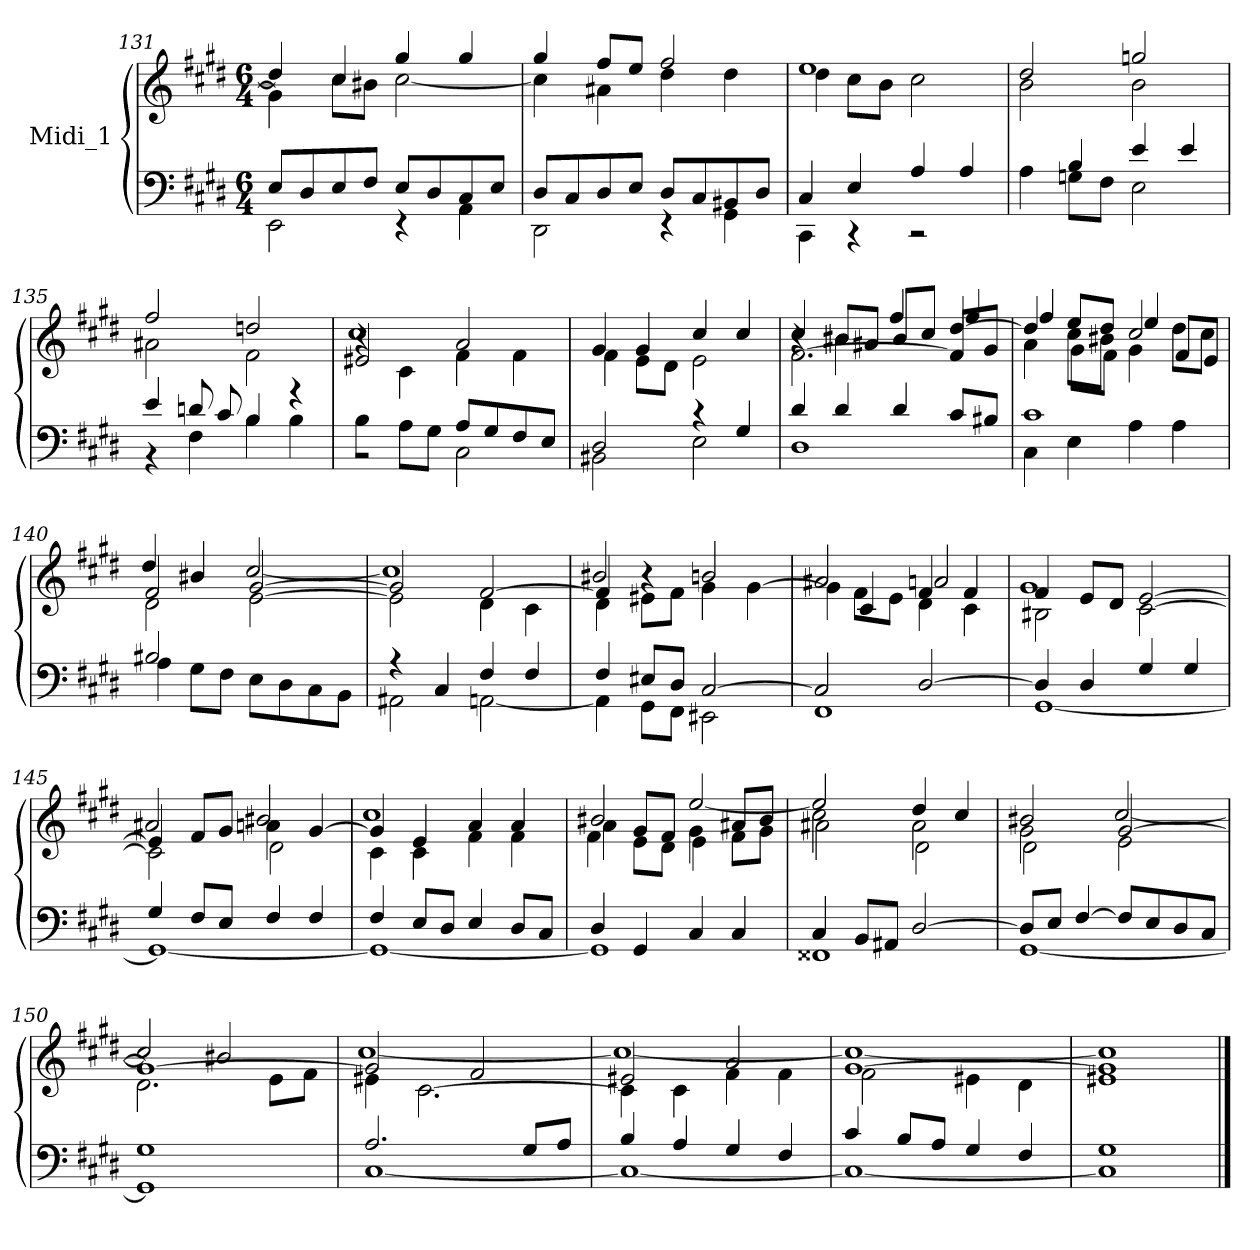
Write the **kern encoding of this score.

**kern	**kern
*part1	*part1
*staff2	*staff1
*I"Midi_1	*
*clefF4	*clefG2
*k[f#c#g#d#]	*k[f#c#g#d#]
*E:	*E:
*M6/4	*M6/4
=131	=131
*^	*^
*	*^	*	*^
*	*	*	*	*	*^
8E/L	2EE\	1ryy	4dd#/]	4g#\]	1ryy	1ryy
8D#/	.	.	.	.	.	.
8E/	.	.	4cc#/	8cc#\L	.	.
8F#/J	.	.	.	8b#X\J	.	.
8E/L	4r	.	4gg#/	[2cc#\	.	.
8D#/	.	.	.	.	.	.
8C#/	4AA\	.	4gg#/	.	.	.
8E/J	.	.	.	.	.	.
=132	=132	=132	=132	=132	=132	=132
8D#/L	2DD#\	1ryy	4gg#/	4cc#\]	1ryy	1ryy
8C#/	.	.	.	.	.	.
8D#/	.	.	8ff#/L	4a#X\	.	.
8E/J	.	.	8ee/J	.	.	.
8D#/L	4r	.	2ff#/	4dd#\	.	.
8C#/	.	.	.	.	.	.
8BB#X/	4GG#\	.	.	4dd#\	.	.
8D#/J	.	.	.	.	.	.
=133	=133	=133	=133	=133	=133	=133
1ryy	4C#/	4CC#\	1ee	4dd#\	1ryy	1ryy
.	4E/	4r	.	8cc#\L	.	.
.	.	.	.	8b\J	.	.
.	4A/	2r	.	2cc#\	.	.
.	4A/	.	.	.	.	.
=134	=134	=134	=134	=134	=134	=134
4ryy	4A\	1ryy	2dd#/	2b\	1ryy	1ryy
4B/	8Gn\L	.	.	.	.	.
.	8F#\J	.	.	.	.	.
4e/	2E\	.	2ggn/	2b\	.	.
4e/	.	.	.	.	.	.
=135	=135	=135	=135	=135	=135	=135
4e/	4ryy	4r	2ff#/	2a#X\	1ryy	1ryy
8dn/	4F#\	4ryy	.	.	.	.
8c#/	.	.	.	.	.	.
4B/	4B\	4ryy	2f#\	2ddn/	.	.
4r	4B\	4ryy	.	.	.	.
=136	=136	=136	=136	=136	=136	=136
1ryy	4B\	2r	2e#X/	1cc#	4r	1ryy
.	8A\L	.	.	.	4c#\	.
.	8G#\J	.	.	.	.	.
.	8A/L	2C#\	2a/	.	4f#\	.
.	8G#/	.	.	.	.	.
.	8F#/	.	.	.	4f#\	.
.	8E/J	.	.	.	.	.
=137	=137	=137	=137	=137	=137	=137
2D#/	2BB#X\	1ryy	4g#/	1ryy	4f#\	1ryy
.	.	.	4g#/	.	8e\L	.
.	.	.	.	.	8d#\J	.
4r	2E\	.	4cc#/	.	2e\	.
4G#/	.	.	4cc#/	.	.	.
*	*v	*v	*	*	*	*
=138	=138	=138	=138	=138	=138
4d#/	1D#	4cc#/	4r	[2.f#\	1ryy
4d#/	.	8b#X/L	4b#\	.	.
.	.	8a#X/J	.	.	.
4d#/	.	8b#/L	4ff#/	.	.
.	.	8cc#/J	.	.	.
8c#/L	.	[4dd#/	4ff#/	8f#/L]	.
8B#X/J	.	.	.	8g#/J	.
=139	=139	=139	=139	=139	=139
1c#	4C#\	4dd#/]	4ff#/	4a\	1ryy
.	4E\	8ee/L	8cc#\L	8g#\L	.
.	.	8dd#/J	8b#X\J	8f#\J	.
.	4A\	2cc#/	4ee/	4g#\	.
.	4A\	.	8dd#\L	8f#/L	.
.	.	.	8cc#\J	8e/J	.
=140	=140	=140	=140	=140	=140
2B#X/	4A\	2f#/	4dd#/	2d#\	1ryy
.	8G#\L	.	4b#X/	.	.
.	8F#\J	.	.	.	.
2ryy	8E\L	[2g#/	[2cc#/	[2e\	.
.	8D#\	.	.	.	.
.	8C#\	.	.	.	.
.	8BB\J	.	.	.	.
=141	=141	=141	=141	=141	=141
4r	2AA#X\	2g#/]	1cc#]	2e\]	1ryy
4C#/	.	.	.	.	.
4F#/	[2AAn\	[2f#/	.	4d#\	.
4F#/	.	.	.	4c#\	.
=142	=142	=142	=142	=142	=142
4F#/	4AA\]	4f#/]	2b#X/	4d#\	1ryy
8E#X/L	8GG#\L	4r	.	8e#X\L	.
8D#/J	8FF#\J	.	.	8f#\J	.
[2C#/	2EE#X\	2ryy	2bn/	4g#\	.
.	.	.	.	[4g#\	.
=143	=143	=143	=143	=143	=143
2C#/]	1FF#	4ryy	2a#X/	4g#\]	1ryy
.	.	4c#/	.	8f#\L	.
.	.	.	.	8e\J	.
[2D#/	.	4f#/	2an/	4d#\	.
.	.	4f#/	.	4c#\	.
=144	=144	=144	=144	=144	=144
4D#/]	[1GG#	4f#/	1g#	2B#X\	1ryy
4D#/	.	8e/L	.	.	.
.	.	8d#/J	.	.	.
4G#/	.	[2e/	.	[2c#\	.
4G#/	.	.	.	.	.
=145	=145	=145	=145	=145	=145
4G#/	1GG#_	4e/]	2a#X/	2c#\]	1ryy
8F#/L	.	8f#/L	.	.	.
8E/J	.	8g#/J	.	.	.
4F#/	.	4ani\	2b#X/	2d#\	.
4F#/	.	[4g#/	.	.	.
=146	=146	=146	=146	=146	=146
4F#/	1GG#_	4g#/]	1cc#	4c#\	1ryy
8E/L	.	4e/	.	4c#\	.
8D#/J	.	.	.	.	.
4E/	.	4a/	.	4f#\	.
8D#/L	.	4a/	.	4f#\	.
8C#/J	.	.	.	.	.
=147	=147	=147	=147	=147	=147
4D#/	1GG#]	1ryy	2b#X/	4a\	4f#\
4GG#/	.	.	.	8g#/L	8e\L
.	.	.	.	8f#/J	8d#\J
4C#/	.	.	[2ee/	4g#\	4e\
4C#/	.	.	.	8a#X/L	8f#\L
.	.	.	.	8b#/J	8g#\J
=148	=148	=148	=148	=148	=148
4C#/	1FF##X	2cc#\	2ee/]	2a#X\	1ryy
8BB/L	.	.	.	.	.
8AA#X/J	.	.	.	.	.
[2D#/	.	2a#\	4dd#/	2d#\	.
.	.	.	4cc#/	.	.
=149	=149	=149	=149	=149	=149
8D#/L]	[1GG#	2g#\	2b#X/	2d#\	1ryy
8E/J	.	.	.	.	.
[4F#/	.	.	.	.	.
8F#/L]	.	[2g#/	[2cc#/	2e\	.
8E/	.	.	.	.	.
8D#/	.	.	.	.	.
8C#/J	.	.	.	.	.
*	*	*	*	*v	*v
=150	=150	=150	=150	=150
1G#	1GG#]	1g#_	2cc#/]	2.d#\
.	.	.	2b#X/	.
.	.	.	.	8e\L
.	.	.	.	8f#\J
=151	=151	=151	=151	=151
2.A/	[1C#	2g#/]	[1cc#	4e#X\
.	.	.	.	[2.c#\
.	.	2f#/	.	.
8G#/L	.	.	.	.
8A/J	.	.	.	.
=152	=152	=152	=152	=152
4B/	1C#_	2e#X/	1cc#_	4c#\]
4A/	.	.	.	4c#\
4G#/	.	2a/	.	4f#\
4F#/	.	.	.	4f#\
=153	=153	=153	=153	=153
4c#/	1C#_	[1g#	1cc#_	2f#\
8B/L	.	.	.	.
8A/J	.	.	.	.
4G#/	.	.	.	4e#X\
4F#/	.	.	.	4d#\
=154	=154	=154	=154	=154
1G#	1C#]	1g#]	1cc#]	1e#X
*v	*v	*	*	*
*	*v	*v	*v
==	==
*-	*-
